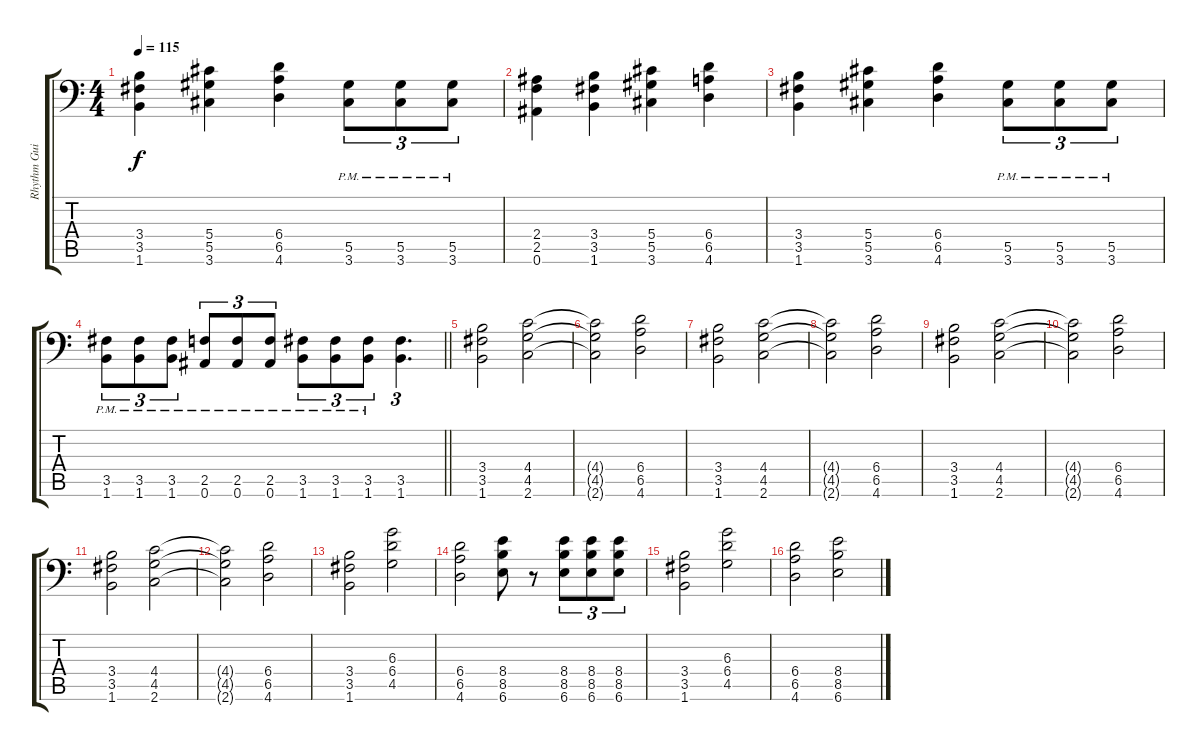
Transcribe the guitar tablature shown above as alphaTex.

\track ("Rhythm Guitar 1" "Rhythm Gui") {instrument distortionguitar}
\staff {score tabs}
\tuning (Bb3 F3 Db3 Ab2 Eb2 Bb1) {hide}
\ts (4 4)
\tempo 115
\clef f4
\ks c
(3.4 3.5 1.6).4{dy f} (5.4 5.5 3.6).4 (6.4 6.5 4.6).4 (5.5{pm} 3.6{pm}).8{tu (3 2)} (5.5{pm} 3.6{pm}).8{tu (3 2)} (5.5{pm} 3.6{pm}).8{tu (3 2)} |
(2.4 2.5 0.6).4 (3.4 3.5 1.6).4 (5.4 5.5 3.6).4 (6.4 6.5 4.6).4 |
(3.4 3.5 1.6).4 (5.4 5.5 3.6).4 (6.4 6.5 4.6).4 (5.5{pm} 3.6{pm}).8{tu (3 2)} (5.5{pm} 3.6{pm}).8{tu (3 2)} (5.5{pm} 3.6{pm}).8{tu (3 2)} |
\barLineRight lightlight
(3.5{pm} 1.6{pm}).8{tu (3 2)} (3.5{pm} 1.6{pm}).8{tu (3 2)} (3.5{pm} 1.6{pm}).8{tu (3 2)} (2.5{pm} 0.6{pm}).8{tu (3 2)} (2.5{pm} 0.6{pm}).8{tu (3 2)} (2.5{pm} 0.6{pm}).8{tu (3 2)} (3.5{pm} 1.6{pm}).8{tu (3 2)} (3.5{pm} 1.6{pm}).8{tu (3 2)} (3.5{pm} 1.6{pm}).8{tu (3 2)} (3.5 1.6).4{d tu (3 2)} |
(3.4 3.5 1.6).2 (4.4 4.5 2.6).2 |
(4.4{t} 4.5{t} 2.6{t}).2 (6.4 6.5 4.6).2 |
(3.4 3.5 1.6).2 (4.4 4.5 2.6).2 |
(4.4{t} 4.5{t} 2.6{t}).2 (6.4 6.5 4.6).2 |
(3.4 3.5 1.6).2 (4.4 4.5 2.6).2 |
(4.4{t} 4.5{t} 2.6{t}).2 (6.4 6.5 4.6).2 |
(3.4 3.5 1.6).2 (4.4 4.5 2.6).2 |
(4.4{t} 4.5{t} 2.6{t}).2 (6.4 6.5 4.6).2 |
(3.4 3.5 1.6).2 (6.3 6.4 4.5).2 |
(6.4 6.5 4.6).2 (8.4 8.5 6.6).8 r.8 (8.4 8.5 6.6).8{tu (3 2)} (8.4 8.5 6.6).8{tu (3 2)} (8.4 8.5 6.6).8{tu (3 2)} |
(3.4 3.5 1.6).2 (6.3 6.4 4.5).2 |
(6.4 6.5 4.6).2 (8.4 8.5 6.6).2
